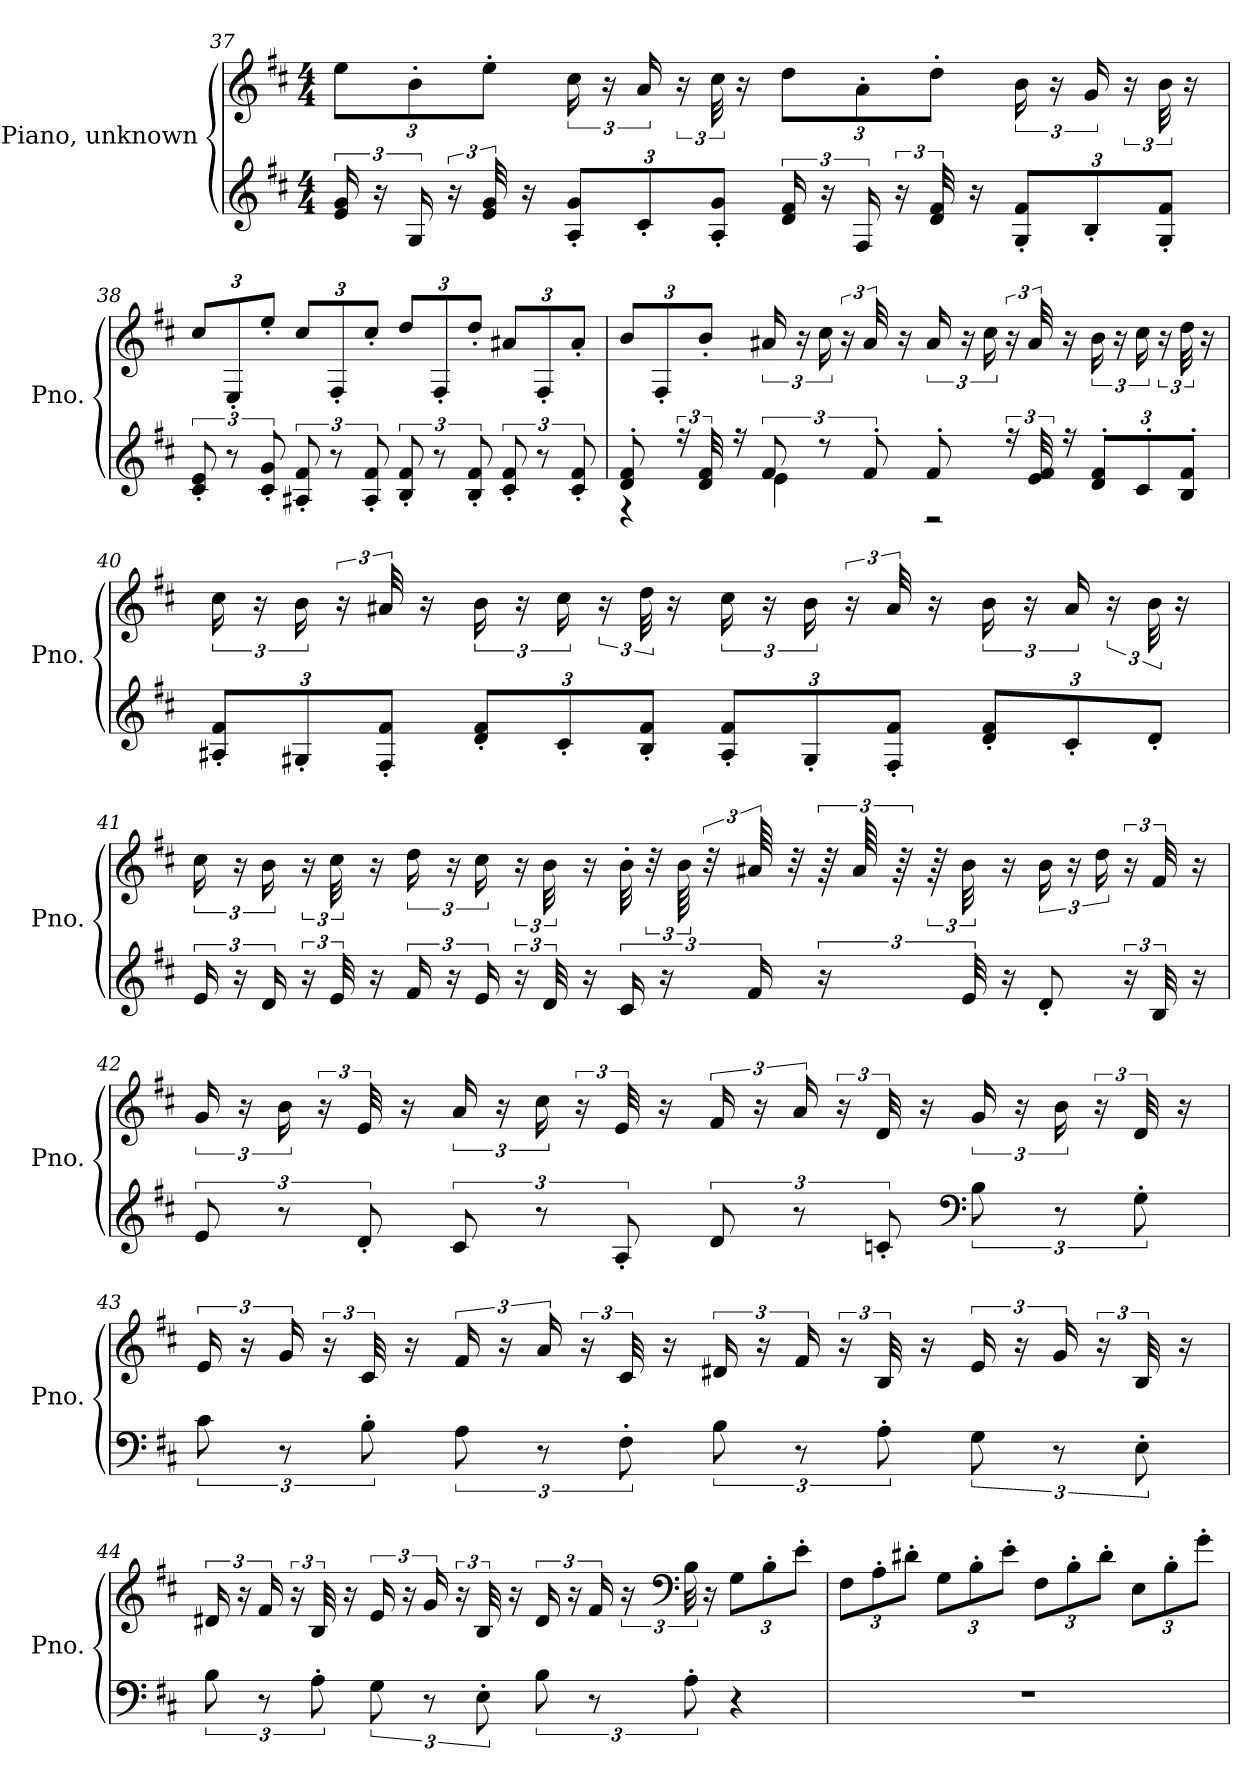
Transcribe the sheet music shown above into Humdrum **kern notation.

**kern	**kern
*part1	*part1
*staff2	*staff1
*I"Piano, unknown	*
*I'Pno.	*
!!LO:LB:g=z
*clefG2	*clefG2
*k[f#c#]	*k[f#c#]
*M4/4	*M4/4
*	*Xbrackettup
=37	=37
24e/ 24g/	12ee\L
24r	.
24G/	12b'\
24r	.
48e/ 48g/	12ee'\J
16r	.
*Xbrackettup	*brackettup
12A/' 12g/'L	24cc#\
.	24r
12c#'/	24a/
.	24r
12A/' 12g/'J	48cc#\
.	16r
*brackettup	*Xbrackettup
24d/ 24f#/	12dd\L
24r	.
24F#/	12a'\
24r	.
48d/ 48f#/	12dd'\J
16r	.
*Xbrackettup	*brackettup
12G/' 12f#/'L	24b\
.	24r
12B'/	24g/
.	24r
12G/' 12f#/'J	48b\
.	16r
=38	=38
*brackettup	*Xbrackettup
12c#/' 12e/'	12cc#/L
12r	12E'/
12c#/' 12g/'	12ee'/J
12A#X/' 12f#/'	12cc#/L
12r	12F#'/
12A#/' 12f#/'	12cc#'/J
12B/' 12f#/'	12dd/L
12r	12F#'/
12B/' 12f#/'	12dd'/J
12c#/' 12f#/'	12a#X/L
12r	12F#'/
12c#/' 12f#/'	12a#'/J
!!LO:LB:g=z
=39	=39
*^	*
8d/' 8f#/'	4r	12b/L
.	.	12F#'/
24r	.	.
48d/ 48f#/	.	12b'/J
16r	.	.
*	*	*brackettup
12f#/	4e\	24a#X/
.	.	24r
12r	.	24cc#\
.	.	24r
12f#'/	.	48a#/
.	.	16r
8f#'/	2r	24a#/
.	.	24r
.	.	24cc#\
24r	.	24r
48e/ 48f#/	.	48a#/
16r	.	16r
*Xbrackettup	*	*
12d/' 12f#/'L	.	24b\
.	.	24r
12c#'/	.	24cc#\
.	.	24r
12B/' 12f#/'J	.	48dd\
.	.	16r
*v	*v	*
!!LO:LB:g=z
=40	=40
12A#X/' 12f#/'L	24cc#\
.	24r
12G#X'/	24b\
.	24r
12F#/' 12f#/'J	48a#X/
.	16r
12d/' 12f#/'L	24b\
.	24r
12c#'/	24cc#\
.	24r
12B/' 12f#/'J	48dd\
.	16r
12A#/' 12f#/'L	24cc#\
.	24r
12G#'/	24b\
.	24r
12F#/' 12f#/'J	48a#/
.	16r
12d/' 12f#/'L	24b\
.	24r
12c#'/	24a#/
.	24r
12d'/J	48b\
.	16r
!!LO:LB:g=z
=41	=41
*brackettup	*
24e/	24cc#\
24r	24r
24d/	24b\
24r	24r
48e/	48cc#\
16r	16r
24f#/	24dd\
24r	24r
24e/	24cc#\
24r	24r
48d/	48b\
16r	16r
24c#/	32b'\
.	48r
24r	.
.	96b\
.	48r
24f#/	96a#X/
.	32r
24r	96r
.	96a#/
.	96r
.	96r
48e/	48b\
16r	16r
8d'/	24b\
.	24r
.	24dd\
24r	24r
48B/	48f#/
16r	16r
!!LO:PB:g=z
=42	=42
12e/	24g/
.	24r
12r	24b\
.	24r
12d'/	48e/
.	16r
12c#/	24a/
.	24r
12r	24cc#\
.	24r
12A'/	48e/
.	16r
12d/	24f#/
.	24r
12r	24a/
.	24r
12cn'/	48d/
.	16r
*clefF4	*
12B\	24g/
.	24r
12r	24b\
.	24r
12G'\	48d/
.	16r
!!LO:LB:g=z
=43	=43
12c#\	24e/
.	24r
12r	24g/
.	24r
12B'\	48c#/
.	16r
12A\	24f#/
.	24r
12r	24a/
.	24r
12F#'\	48c#/
.	16r
12B\	24d#X/
.	24r
12r	24f#/
.	24r
12A'\	48B/
.	16r
12G\	24e/
.	24r
12r	24g/
.	24r
12E'\	48B/
.	16r
!!LO:LB:g=z
=44	=44
12B\	24d#X/
.	24r
12r	24f#/
.	24r
12A'\	48B/
.	16r
12G\	24e/
.	24r
12r	24g/
.	24r
12E'\	48B/
.	16r
12B\	24d#/
.	24r
12r	24f#/
.	24r
*	*clefF4
12A'\	48B\
.	16r
*	*Xbrackettup
4r	12G\L
.	12B'\
.	12e'\J
=45	=45
1r	12F#\L
.	12A'\
.	12d#X'\J
.	12G\L
.	12B'\
.	12e'\J
.	12F#\L
.	12B'\
.	12d#'\J
.	12E\L
.	12B'\
.	12g'\J
=	=
*-	*-
